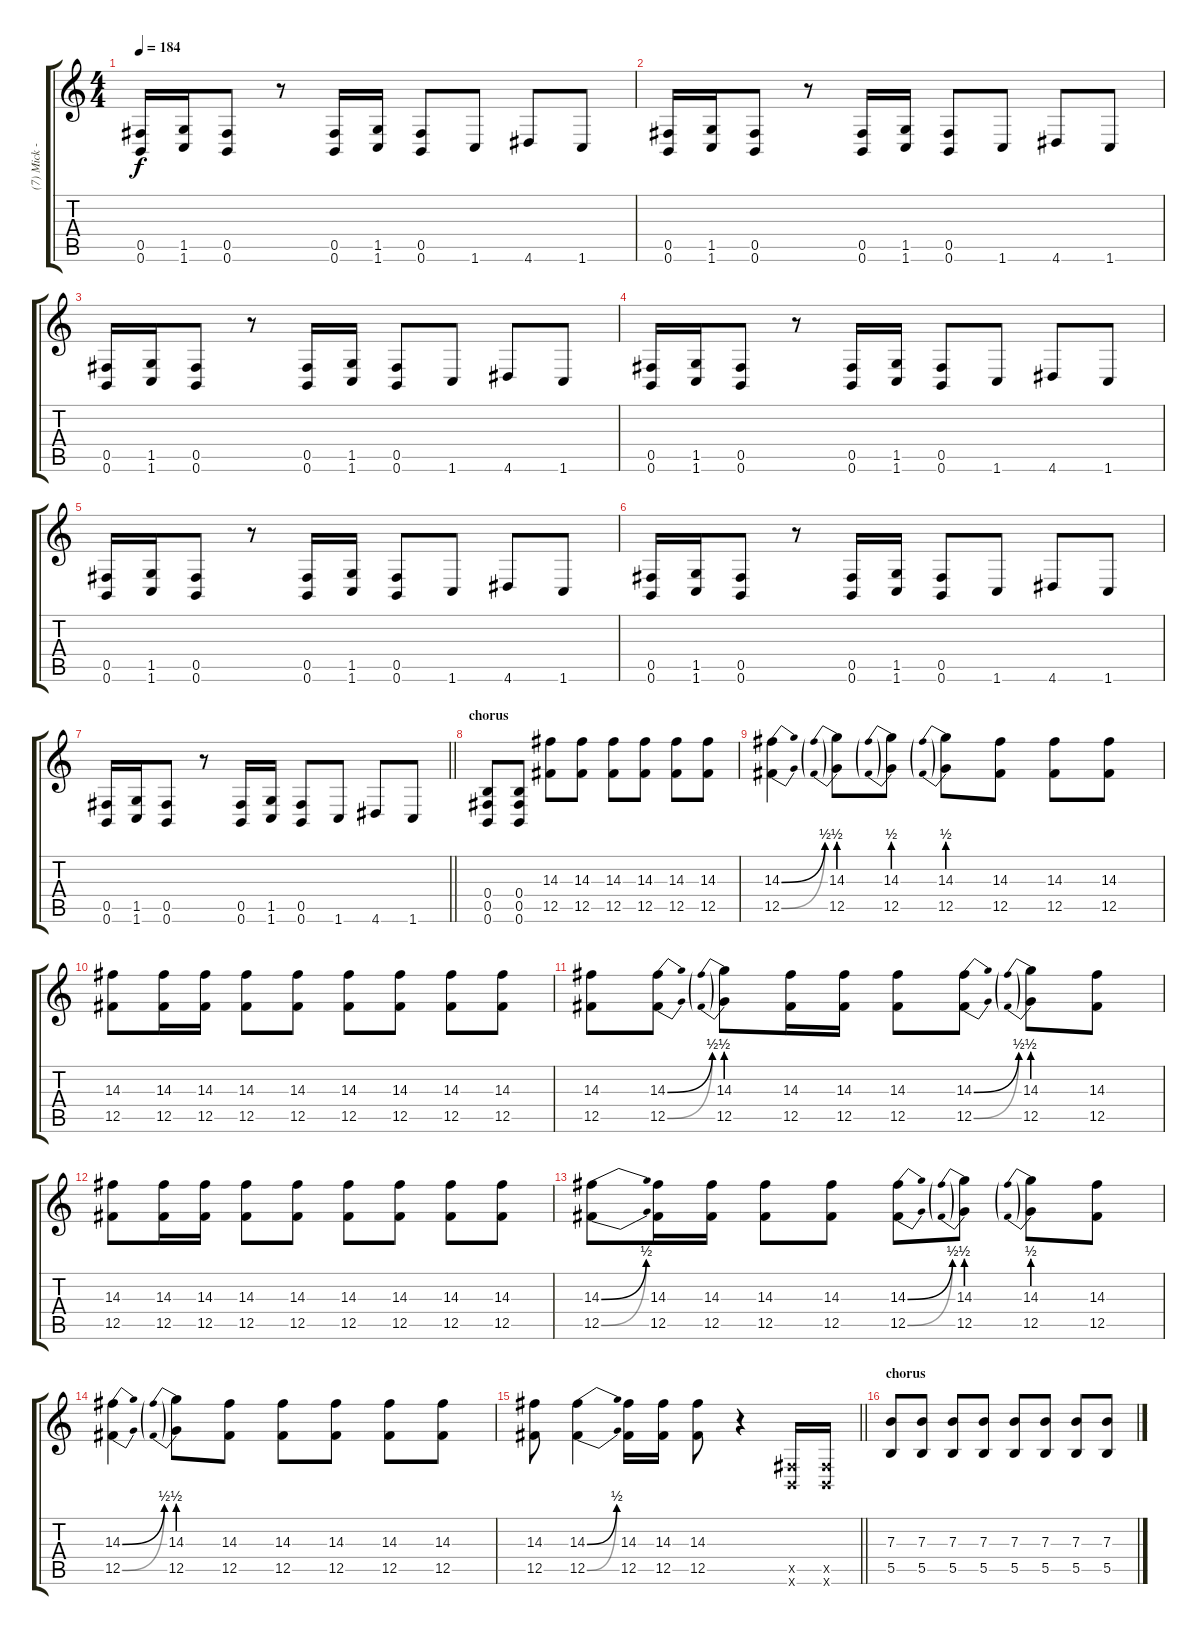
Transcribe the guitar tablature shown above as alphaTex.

\track ("(7) Mick - guitar" "(7) Mick -") {instrument distortionguitar}
\staff {score tabs}
\tuning (Db4 Ab3 E3 B2 Gb2 B1) {hide}
\ts (4 4)
\tempo 184
\clef g2
\ks c
(0.5 0.6).16{dy f} (1.5 1.6).16 (0.5 0.6).8 r.8 (0.5 0.6).16 (1.5 1.6).16 (0.5 0.6).8 1.6.8 4.6.8 1.6.8 |
(0.5 0.6).16 (1.5 1.6).16 (0.5 0.6).8 r.8 (0.5 0.6).16 (1.5 1.6).16 (0.5 0.6).8 1.6.8 4.6.8 1.6.8 |
(0.5 0.6).16 (1.5 1.6).16 (0.5 0.6).8 r.8 (0.5 0.6).16 (1.5 1.6).16 (0.5 0.6).8 1.6.8 4.6.8 1.6.8 |
(0.5 0.6).16 (1.5 1.6).16 (0.5 0.6).8 r.8 (0.5 0.6).16 (1.5 1.6).16 (0.5 0.6).8 1.6.8 4.6.8 1.6.8 |
(0.5 0.6).16 (1.5 1.6).16 (0.5 0.6).8 r.8 (0.5 0.6).16 (1.5 1.6).16 (0.5 0.6).8 1.6.8 4.6.8 1.6.8 |
(0.5 0.6).16 (1.5 1.6).16 (0.5 0.6).8 r.8 (0.5 0.6).16 (1.5 1.6).16 (0.5 0.6).8 1.6.8 4.6.8 1.6.8 |
\barLineRight lightlight
(0.5 0.6).16 (1.5 1.6).16 (0.5 0.6).8 r.8 (0.5 0.6).16 (1.5 1.6).16 (0.5 0.6).8 1.6.8 4.6.8 1.6.8 |
\section ("" "chorus")
(0.4 0.5 0.6).8 (0.4 0.5 0.6).8 (14.3 12.5).8 (14.3 12.5).8 (14.3 12.5).8 (14.3 12.5).8 (14.3 12.5).8 (14.3 12.5).8 |
(14.3{be (bend 0 0 60 2)} 12.5{be (bend 0 0 60 2)}).4 (14.3{be (prebend 0 2 60 2)} 12.5{be (prebend 0 2 60 2)}).8 (14.3{be (prebend 0 2 60 2)} 12.5{be (prebend 0 2 60 2)}).8 (14.3{be (prebend 0 2 60 2)} 12.5{be (prebend 0 2 60 2)}).8 (14.3 12.5).8 (14.3 12.5).8 (14.3 12.5).8 |
(14.3 12.5).8 (14.3 12.5).16 (14.3 12.5).16 (14.3 12.5).8 (14.3 12.5).8 (14.3 12.5).8 (14.3 12.5).8 (14.3 12.5).8 (14.3 12.5).8 |
(14.3 12.5).8 (14.3{be (bend 0 0 60 2)} 12.5{be (bend 0 0 60 2)}).8 (14.3{be (prebend 0 2 60 2)} 12.5{be (prebend 0 2 60 2)}).8 (14.3 12.5).16 (14.3 12.5).16 (14.3 12.5).8 (14.3{be (bend 0 0 60 2)} 12.5{be (bend 0 0 60 2)}).8 (14.3{be (prebend 0 2 60 2)} 12.5{be (prebend 0 2 60 2)}).8 (14.3 12.5).8 |
(14.3 12.5).8 (14.3 12.5).16 (14.3 12.5).16 (14.3 12.5).8 (14.3 12.5).8 (14.3 12.5).8 (14.3 12.5).8 (14.3 12.5).8 (14.3 12.5).8 |
(14.3{be (bend 0 0 60 2)} 12.5{be (bend 0 0 60 2)}).8 (14.3 12.5).16 (14.3 12.5).16 (14.3 12.5).8 (14.3 12.5).8 (14.3{be (bend 0 0 60 2)} 12.5{be (bend 0 0 60 2)}).8 (14.3{be (prebend 0 2 60 2)} 12.5{be (prebend 0 2 60 2)}).8 (14.3{be (prebend 0 2 60 2)} 12.5{be (prebend 0 2 60 2)}).8 (14.3 12.5).8 |
(14.3{be (bend 0 0 60 2)} 12.5{be (bend 0 0 60 2)}).4 (14.3{be (prebend 0 2 60 2)} 12.5{be (prebend 0 2 60 2)}).8 (14.3 12.5).8 (14.3 12.5).8 (14.3 12.5).8 (14.3 12.5).8 (14.3 12.5).8 |
\barLineRight lightlight
(14.3 12.5).8 (14.3{be (bend 0 0 60 2)} 12.5{be (bend 0 0 60 2)}).4 (14.3 12.5).16 (14.3 12.5).16 (14.3 12.5).8 r.4 (0.5{x} 0.6{x}).16 (0.5{x} 0.6{x}).16 |
\section ("" "chorus")
(7.3 5.5).8 (7.3 5.5).8 (7.3 5.5).8 (7.3 5.5).8 (7.3 5.5).8 (7.3 5.5).8 (7.3 5.5).8 (7.3 5.5).8
